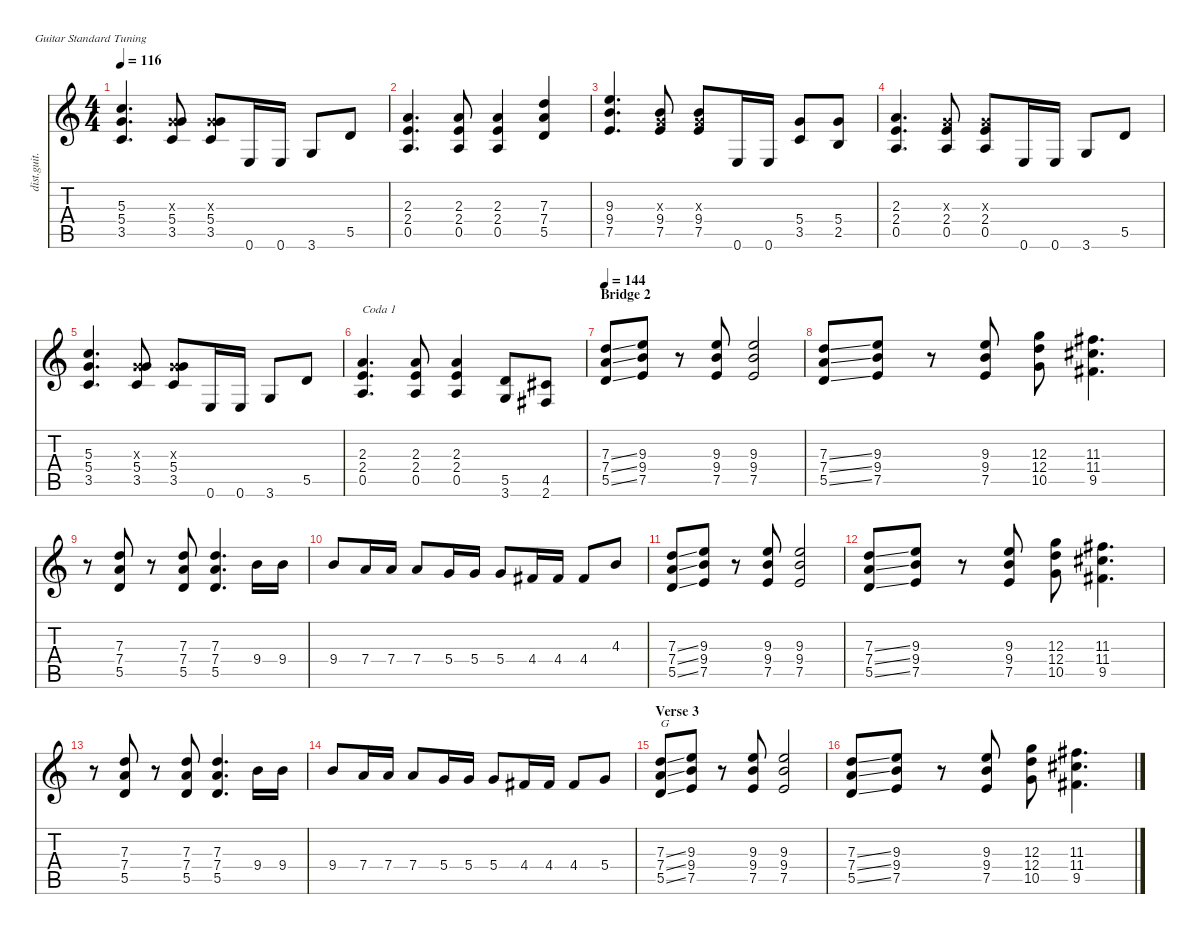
\defaultSystemsLayout 4
\hideDynamics
\bracketExtendMode nobrackets
\track ("Gtr. 3" "dist.guit.") {instrument distortionguitar}
\staff {score tabs}
\tuning (E4 B3 G3 D3 A2 E2)
\ts (4 4)
\tempo 116
\clef g2
\ks c
(5.3 5.4 3.5).4{d dy f} (0.3{x} 5.4 3.5).8 (0.3{x} 5.4 3.5).8 0.6.16 0.6.16 3.6.8 5.5.8 |
(2.3 2.4 0.5).4{d} (2.3 2.4 0.5).8 (2.3 2.4 0.5).4 (7.3 7.4 5.5).4 |
(9.3 9.4 7.5).4{d} (0.3{x} 9.4 7.5).8 (0.3{x} 9.4 7.5).8 0.6.16 0.6.16 (5.4 3.5).8 (5.4 2.5).8 |
(2.3 2.4 0.5).4{d} (0.3{x} 2.4 0.5).8 (0.3{x} 2.4 0.5).8 0.6.16 0.6.16 3.6.8 5.5.8 |
(5.3 5.4 3.5).4{d} (0.3{x} 5.4 3.5).8 (0.3{x} 5.4 3.5).8 0.6.16 0.6.16 3.6.8 5.5.8 |
(2.3 2.4 0.5).4{d txt "Coda 1"} (2.3 2.4 0.5).8 (2.3 2.4 0.5).4 (5.5 3.6).8 (4.5{acc #} 2.6{acc #}).8 |
\section ("" "Bridge 2")
\tempo 144
(7.3{ss} 7.4{ss} 5.5{ss}).8 (9.3 9.4 7.5).8 r.8 (9.3 9.4 7.5).8 (9.3 9.4 7.5).2 |
(7.3{ss} 7.4{ss} 5.5{ss}).8 (9.3 9.4 7.5).8 r.8 (9.3 9.4 7.5).8 (12.3 12.4 10.5).8 (11.3{acc #} 11.4{acc #} 9.5{acc #}).4{d} |
r.8 (7.3 7.4 5.5).8 r.8 (7.3 7.4 5.5).8 (7.3 7.4 5.5).4{d} 9.4.16 9.4.16 |
9.4.8 7.4.16 7.4.16 7.4.8 5.4.16 5.4.16 5.4.8 4.4{acc #}.16 4.4{acc #}.16 4.4{acc #}.8 4.3.8 |
(7.3{ss} 7.4{ss} 5.5{ss}).8 (9.3 9.4 7.5).8 r.8 (9.3 9.4 7.5).8 (9.3 9.4 7.5).2 |
(7.3{ss} 7.4{ss} 5.5{ss}).8 (9.3 9.4 7.5).8 r.8 (9.3 9.4 7.5).8 (12.3 12.4 10.5).8 (11.3{acc #} 11.4{acc #} 9.5{acc #}).4{d} |
r.8 (7.3 7.4 5.5).8 r.8 (7.3 7.4 5.5).8 (7.3 7.4 5.5).4{d} 9.4.16 9.4.16 |
9.4.8 7.4.16 7.4.16 7.4.8 5.4.16 5.4.16 5.4.8 4.4{acc #}.16 4.4{acc #}.16 4.4{acc #}.8 5.4.8 |
\section ("" "Verse 3")
(7.3{ss} 7.4{ss} 5.5{ss}).8{txt "G"} (9.3 9.4 7.5).8 r.8 (9.3 9.4 7.5).8 (9.3 9.4 7.5).2 |
(7.3{ss} 7.4{ss} 5.5{ss}).8 (9.3 9.4 7.5).8 r.8 (9.3 9.4 7.5).8 (12.3 12.4 10.5).8 (11.3{acc #} 11.4{acc #} 9.5{acc #}).4{d}
